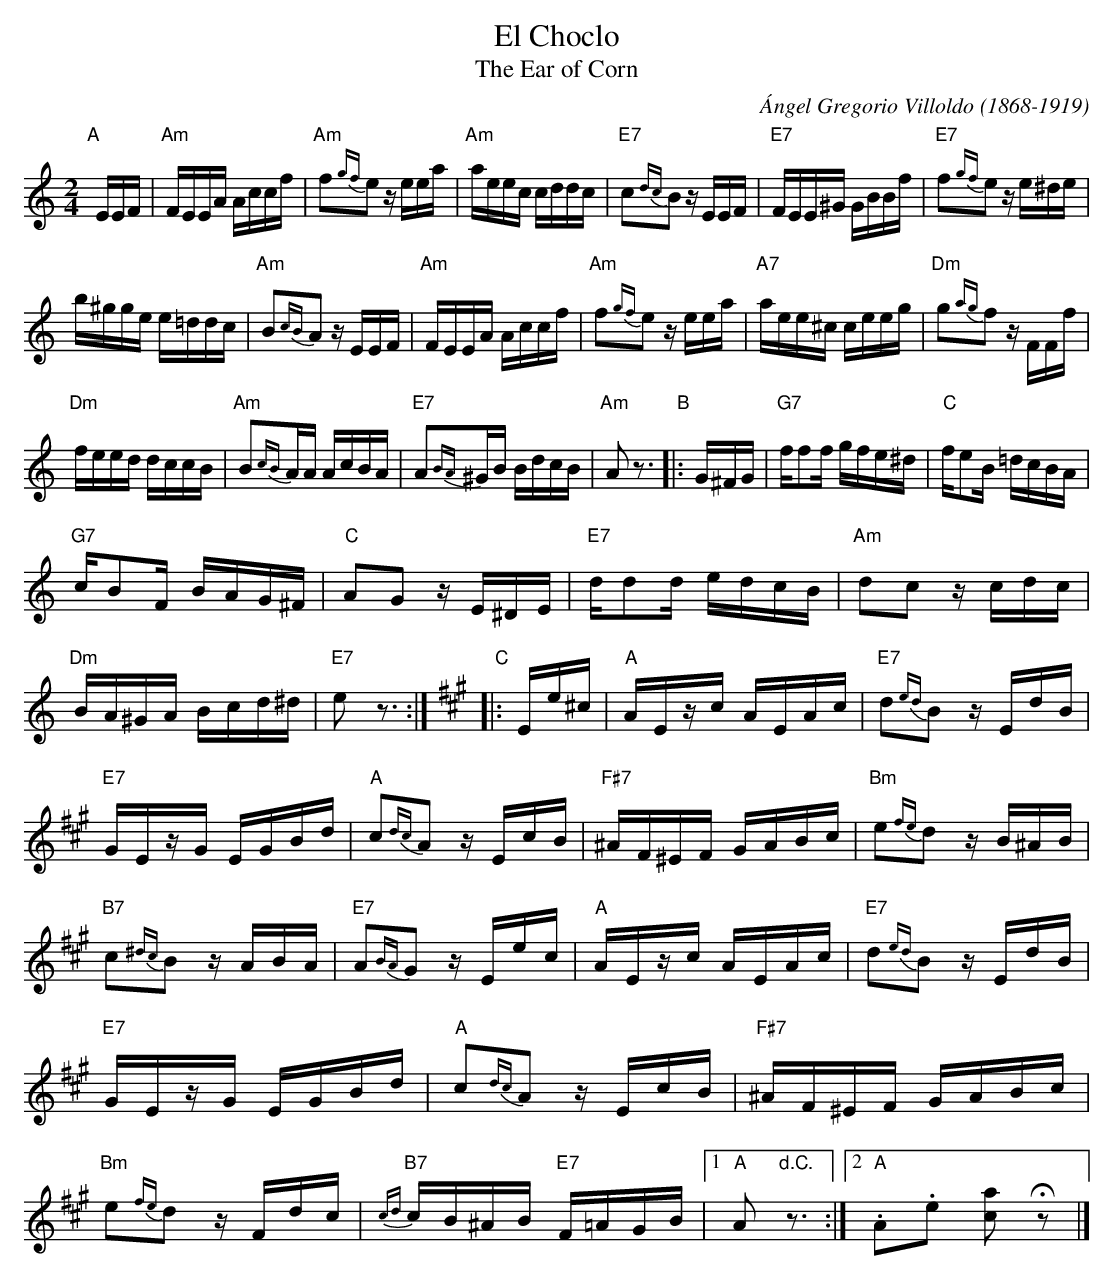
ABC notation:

X:1
T: El Choclo
T: The Ear of Corn
C: \'Angel Gregorio Villoldo (1868-1919)
M: 2/4
L: 1/16
K: Am
"A"[|]EEF |\
"Am"FEEA Accf | "Am"f2{gf}e2 zeea |\
"Am"aeec cddc | "E7"c2{dc}B2 zEEF |\
"E7"FEE^G GBBf | "E7"f2{gf}e2 z e^de |
b^gge e=ddc | "Am"B2{cB}A2 zEEF |\
"Am"FEEA Accf | "Am"f2{gf}e2 zeea |\
"A7"aee^c ceeg | "Dm"g2{ag}f2 zFFf |
"Dm"feed dccB | "Am"B2{cB}AA AcBA |\
"E7"A2{BA}^GB BdcB | "Am"A2 z3 \
"B"|: G^FG |\
"G7"ff2f gfe^d | "C"fe2B =dcBA |
"G7"cB2F BAG^F | "C"A2G2 zE^DE |\
"E7"dd2d edcB | "Am"d2c2 zcdc |\
"Dm"BA^GA Bcd^d | "E7"e2z3 :|\
[K:A]\
"C"|: Ee^c |\
"A"AEzc AEAc | "E7"d2{ed}B2 zEdB |
"E7"GEzG EGBd | "A"c2{dc}A2 zEcB |\
"F#7"^AF^EF GABc | "Bm"e2{fe}d2 zB^AB |\
"B7"c2{^dc}B2 zABA | "E7"A2{BA}G2 zEec |\
"A"AEzc AEAc | "E7"d2{ed}B2 zEdB |\
"E7"GEzG EGBd | "A"c2{dc}A2 zEcB |\
"F#7"^AF^EF GABc | "Bm"e2{fe}d2 zFdc |\
"B7"{cd}cB^AB "E7"F=AGB |\
[1 "A"A2 "d.C."z3 :|\
[2 "A".A2.e2 [a2c2] Hz2 |]
